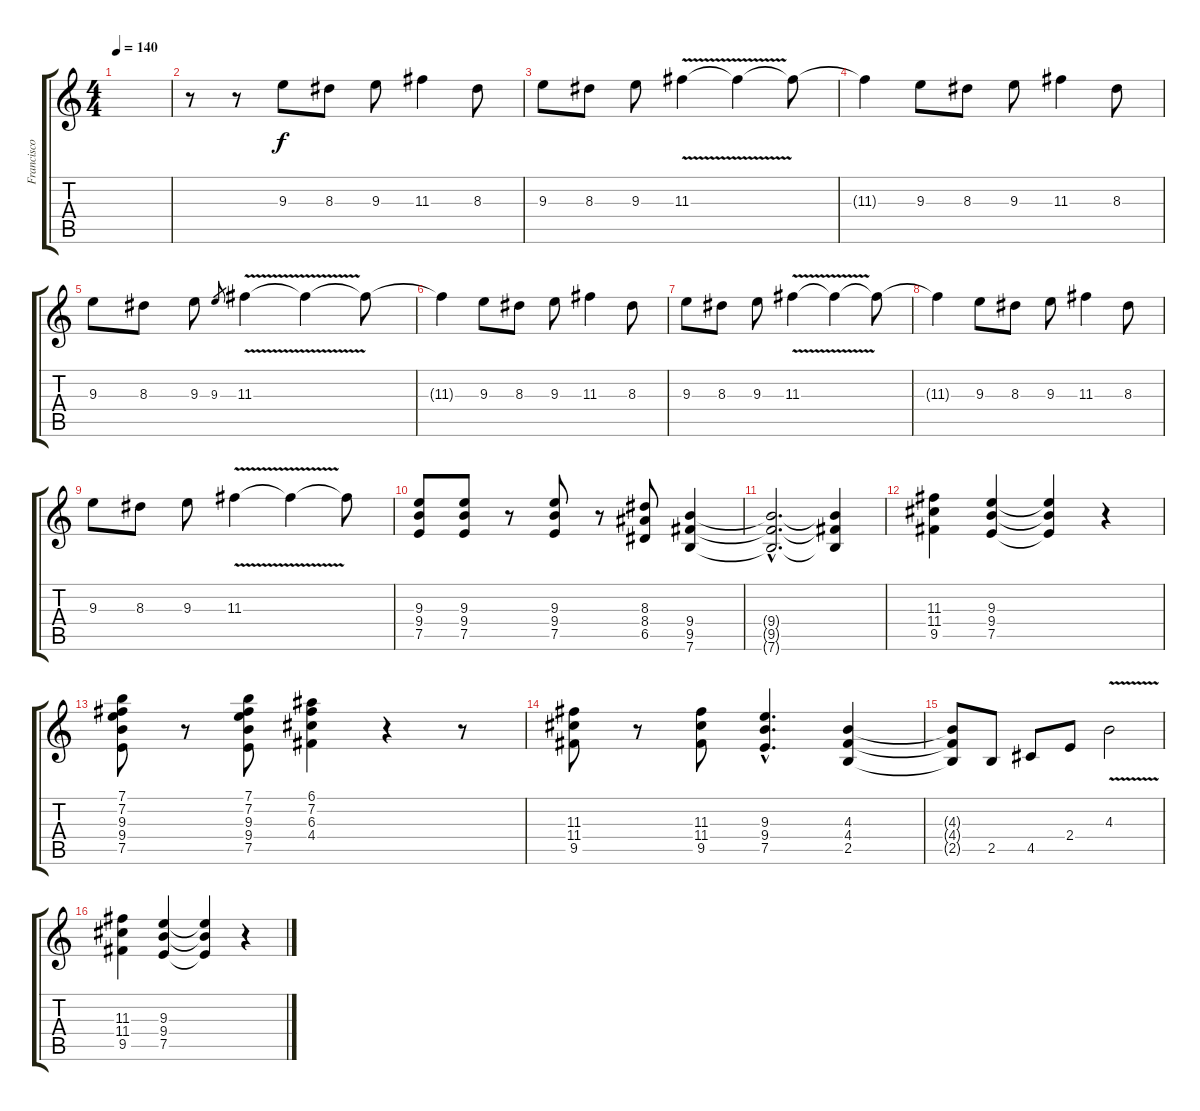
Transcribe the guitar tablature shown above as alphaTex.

\track ("Francisco Laguna" "Francisco ") {instrument overdrivenguitar}
\staff {score tabs}
\tuning (E4 B3 G3 D3 A2 E2) {hide}
\ts (4 4)
\tempo 140
\clef g2
\ks c
|
r.8 r.8 9.3.8 8.3.8 9.3.8 11.3.4 8.3.8 |
9.3.8 8.3.8 9.3.8 11.3{v}.4 11.3{t}.4 11.3{t}.8 |
11.3{t}.4 9.3.8 8.3.8 9.3.8 11.3.4 8.3.8 |
9.3.8 8.3.8 9.3.8 9.3.8{gr} 11.3{v}.4 11.3{t}.4 11.3{t}.8 |
11.3{t}.4 9.3.8 8.3.8 9.3.8 11.3.4 8.3.8 |
9.3.8 8.3.8 9.3.8 11.3{v}.4 11.3{t}.4 11.3{t}.8 |
11.3{t}.4 9.3.8 8.3.8 9.3.8 11.3.4 8.3.8 |
9.3.8 8.3.8 9.3.8 11.3{v}.4 11.3{t}.4 11.3{t}.8 |
(9.3 9.4 7.5).8 (9.3 9.4 7.5).8 r.8 (9.3 9.4 7.5).8 r.8 (8.3 8.4 6.5).8 (9.4 9.5 7.6).4 |
(9.4{hac t} 9.5{hac t} 7.6{hac t}).2{d} (9.4{t} 9.5{t} 7.6{t}).4 |
(11.3 11.4 9.5).4 (9.3 9.4 7.5).4 (9.3{t} 9.4{t} 7.5{t}).4 r.4 |
(7.1 7.2 9.3 9.4 7.5).8 r.8 (7.1 7.2 9.3 9.4 7.5).8 (6.1 7.2 6.3 4.4).4 r.4 r.8 |
(11.3 11.4 9.5).8 r.8 (11.3 11.4 9.5).8 (9.3{hac} 9.4{hac} 7.5{hac}).4{d} (4.3 4.4 2.5).4 |
(4.3{t} 4.4{t} 2.5{t}).8 2.5.8 4.5.8 2.4.8 4.3{v}.2 |
(11.3 11.4 9.5).4 (9.3 9.4 7.5).4 (9.3{t} 9.4{t} 7.5{t}).4 r.4
